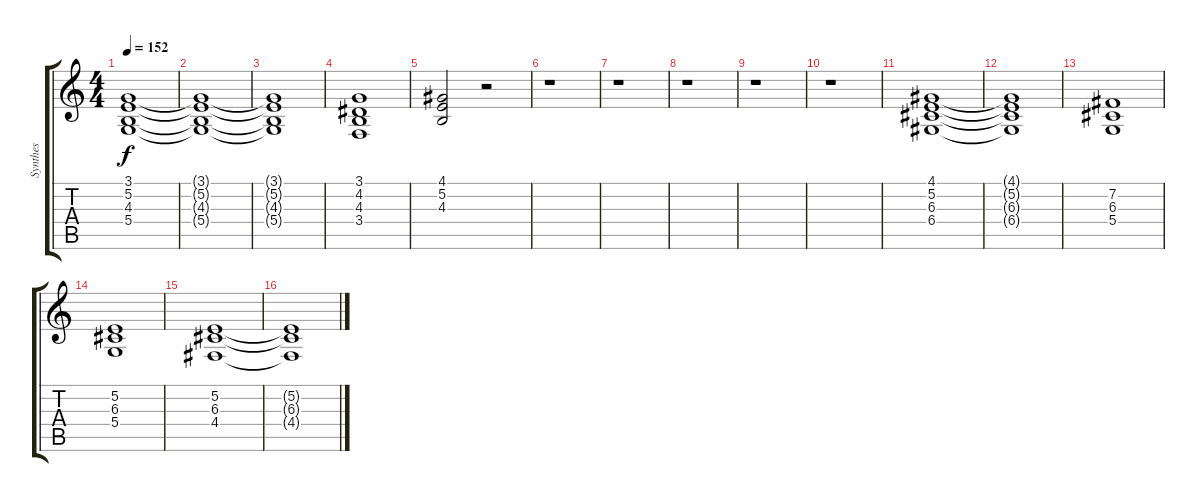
\track ("Synthes" "Synthes") {instrument synthstrings2}
\staff {score tabs}
\tuning (E4 B3 G3 D3 A2 E2) {hide}
\ts (4 4)
\tempo 152
\clef g2
\ks c
(3.1 5.2 4.3 5.4).1{dy f} |
(3.1{t} 5.2{t} 4.3{t} 5.4{t}).1 |
(3.1{t} 5.2{t} 4.3{t} 5.4{t}).1 |
(3.1 4.2 4.3 3.4).1 |
(4.1 5.2 4.3).2 r.2 |
r.1 |
r.1 |
r.1 |
r.1 |
r.1 |
(4.1 5.2 6.3 6.4).1 |
(4.1{t} 5.2{t} 6.3{t} 6.4{t}).1 |
(7.2 6.3 5.4).1 |
(5.2 6.3 5.4).1 |
(5.2 6.3 4.4).1 |
(5.2{t} 6.3{t} 4.4{t}).1
